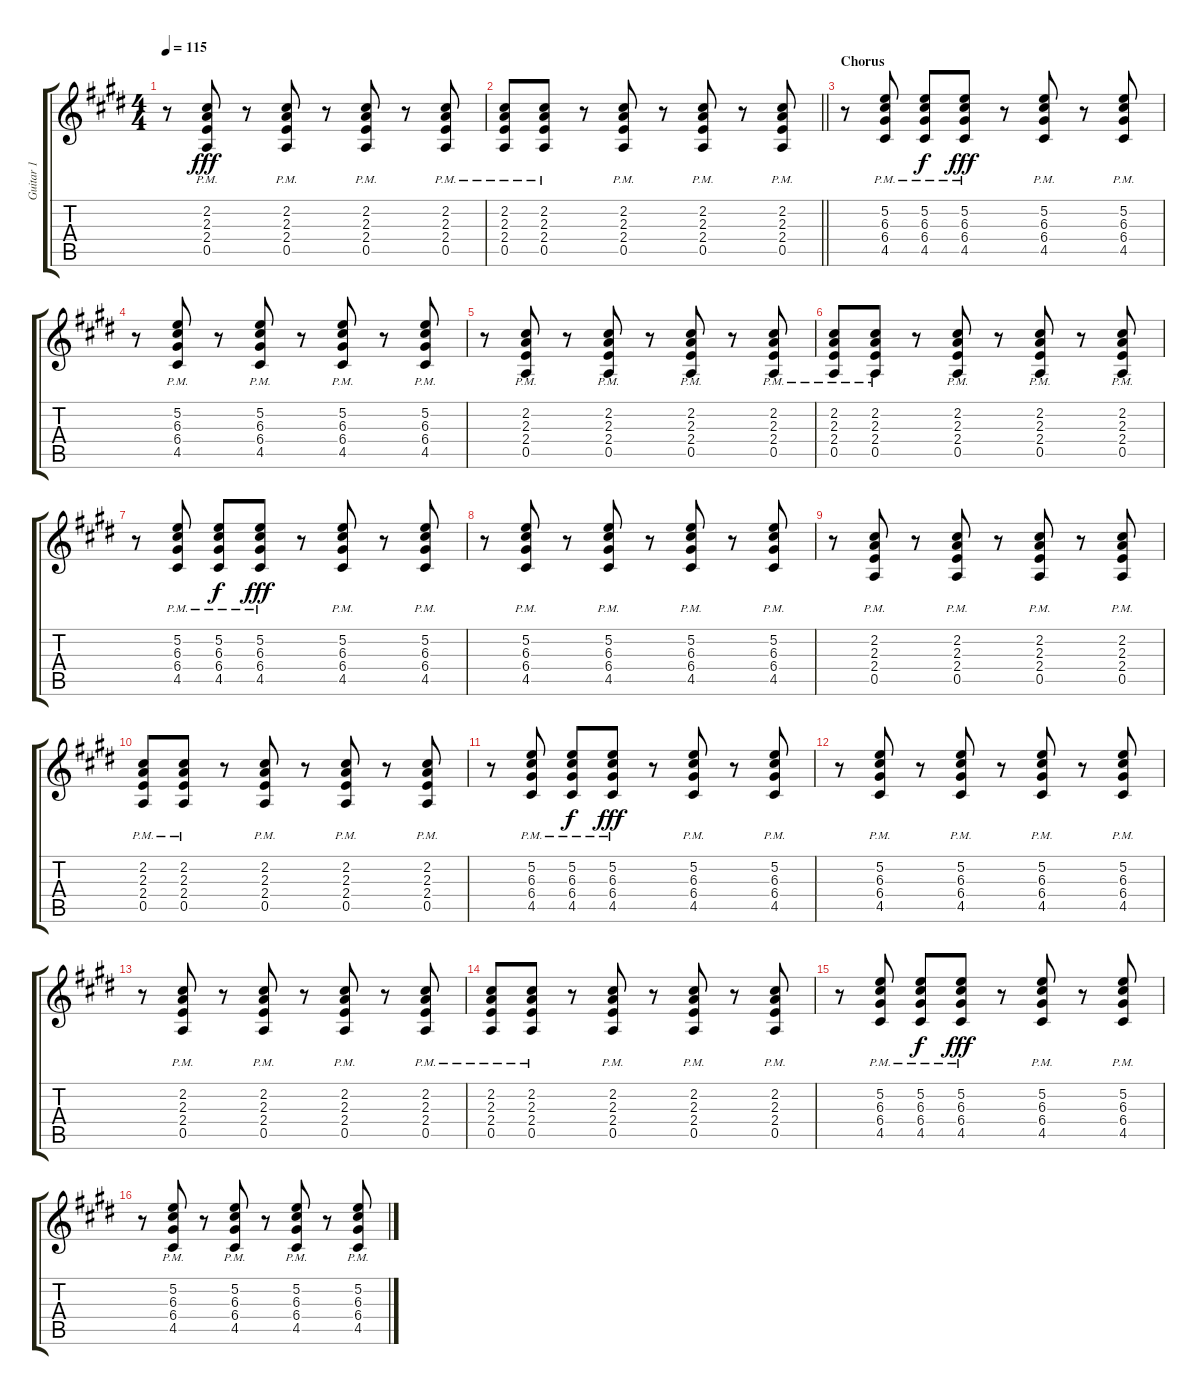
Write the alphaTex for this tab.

\track ("Guitar 1" "Guitar 1") {instrument electricguitarjazz}
\staff {score tabs}
\tuning (E4 B3 G3 D3 A2 E2) {hide}
\ts (4 4)
\tempo 115
\clef g2
\ks c#minor
r.8{dy fff} (2.2{pm} 2.3{pm} 2.4{pm} 0.5{pm}).8 r.8 (2.2{pm} 2.3{pm} 2.4{pm} 0.5{pm}).8 r.8 (2.2{pm} 2.3{pm} 2.4{pm} 0.5{pm}).8 r.8 (2.2{pm} 2.3{pm} 2.4{pm} 0.5{pm}).8 |
\barLineRight lightlight
(2.2{pm} 2.3{pm} 2.4{pm} 0.5{pm}).8 (2.2{pm} 2.3{pm} 2.4{pm} 0.5{pm}).8 r.8 (2.2{pm} 2.3{pm} 2.4{pm} 0.5{pm}).8 r.8 (2.2{pm} 2.3{pm} 2.4{pm} 0.5{pm}).8 r.8 (2.2{pm} 2.3{pm} 2.4{pm} 0.5{pm}).8 |
\section ("" "Chorus")
r.8 (5.2{pm} 6.3{pm} 6.4{pm} 4.5{pm}).8 (5.2{pm} 6.3{pm} 6.4{pm} 4.5{pm}).8{dy f} (5.2{pm} 6.3{pm} 6.4{pm} 4.5{pm}).8{dy fff} r.8 (5.2{pm} 6.3{pm} 6.4{pm} 4.5{pm}).8 r.8 (5.2{pm} 6.3{pm} 6.4{pm} 4.5{pm}).8 |
r.8 (5.2{pm} 6.3{pm} 6.4{pm} 4.5{pm}).8 r.8 (5.2{pm} 6.3{pm} 6.4{pm} 4.5{pm}).8 r.8 (5.2{pm} 6.3{pm} 6.4{pm} 4.5{pm}).8 r.8 (5.2{pm} 6.3{pm} 6.4{pm} 4.5{pm}).8 |
r.8 (2.2{pm} 2.3{pm} 2.4{pm} 0.5{pm}).8 r.8 (2.2{pm} 2.3{pm} 2.4{pm} 0.5{pm}).8 r.8 (2.2{pm} 2.3{pm} 2.4{pm} 0.5{pm}).8 r.8 (2.2{pm} 2.3{pm} 2.4{pm} 0.5{pm}).8 |
(2.2{pm} 2.3{pm} 2.4{pm} 0.5{pm}).8 (2.2{pm} 2.3{pm} 2.4{pm} 0.5{pm}).8 r.8 (2.2{pm} 2.3{pm} 2.4{pm} 0.5{pm}).8 r.8 (2.2{pm} 2.3{pm} 2.4{pm} 0.5{pm}).8 r.8 (2.2{pm} 2.3{pm} 2.4{pm} 0.5{pm}).8 |
r.8 (5.2{pm} 6.3{pm} 6.4{pm} 4.5{pm}).8 (5.2{pm} 6.3{pm} 6.4{pm} 4.5{pm}).8{dy f} (5.2{pm} 6.3{pm} 6.4{pm} 4.5{pm}).8{dy fff} r.8 (5.2{pm} 6.3{pm} 6.4{pm} 4.5{pm}).8 r.8 (5.2{pm} 6.3{pm} 6.4{pm} 4.5{pm}).8 |
r.8 (5.2{pm} 6.3{pm} 6.4{pm} 4.5{pm}).8 r.8 (5.2{pm} 6.3{pm} 6.4{pm} 4.5{pm}).8 r.8 (5.2{pm} 6.3{pm} 6.4{pm} 4.5{pm}).8 r.8 (5.2{pm} 6.3{pm} 6.4{pm} 4.5{pm}).8 |
r.8 (2.2{pm} 2.3{pm} 2.4{pm} 0.5{pm}).8 r.8 (2.2{pm} 2.3{pm} 2.4{pm} 0.5{pm}).8 r.8 (2.2{pm} 2.3{pm} 2.4{pm} 0.5{pm}).8 r.8 (2.2{pm} 2.3{pm} 2.4{pm} 0.5{pm}).8 |
(2.2{pm} 2.3{pm} 2.4{pm} 0.5{pm}).8 (2.2{pm} 2.3{pm} 2.4{pm} 0.5{pm}).8 r.8 (2.2{pm} 2.3{pm} 2.4{pm} 0.5{pm}).8 r.8 (2.2{pm} 2.3{pm} 2.4{pm} 0.5{pm}).8 r.8 (2.2{pm} 2.3{pm} 2.4{pm} 0.5{pm}).8 |
r.8 (5.2{pm} 6.3{pm} 6.4{pm} 4.5{pm}).8 (5.2{pm} 6.3{pm} 6.4{pm} 4.5{pm}).8{dy f} (5.2{pm} 6.3{pm} 6.4{pm} 4.5{pm}).8{dy fff} r.8 (5.2{pm} 6.3{pm} 6.4{pm} 4.5{pm}).8 r.8 (5.2{pm} 6.3{pm} 6.4{pm} 4.5{pm}).8 |
r.8 (5.2{pm} 6.3{pm} 6.4{pm} 4.5{pm}).8 r.8 (5.2{pm} 6.3{pm} 6.4{pm} 4.5{pm}).8 r.8 (5.2{pm} 6.3{pm} 6.4{pm} 4.5{pm}).8 r.8 (5.2{pm} 6.3{pm} 6.4{pm} 4.5{pm}).8 |
r.8 (2.2{pm} 2.3{pm} 2.4{pm} 0.5{pm}).8 r.8 (2.2{pm} 2.3{pm} 2.4{pm} 0.5{pm}).8 r.8 (2.2{pm} 2.3{pm} 2.4{pm} 0.5{pm}).8 r.8 (2.2{pm} 2.3{pm} 2.4{pm} 0.5{pm}).8 |
(2.2{pm} 2.3{pm} 2.4{pm} 0.5{pm}).8 (2.2{pm} 2.3{pm} 2.4{pm} 0.5{pm}).8 r.8 (2.2{pm} 2.3{pm} 2.4{pm} 0.5{pm}).8 r.8 (2.2{pm} 2.3{pm} 2.4{pm} 0.5{pm}).8 r.8 (2.2{pm} 2.3{pm} 2.4{pm} 0.5{pm}).8 |
r.8 (5.2{pm} 6.3{pm} 6.4{pm} 4.5{pm}).8 (5.2{pm} 6.3{pm} 6.4{pm} 4.5{pm}).8{dy f} (5.2{pm} 6.3{pm} 6.4{pm} 4.5{pm}).8{dy fff} r.8 (5.2{pm} 6.3{pm} 6.4{pm} 4.5{pm}).8 r.8 (5.2{pm} 6.3{pm} 6.4{pm} 4.5{pm}).8 |
r.8 (5.2{pm} 6.3{pm} 6.4{pm} 4.5{pm}).8 r.8 (5.2{pm} 6.3{pm} 6.4{pm} 4.5{pm}).8 r.8 (5.2{pm} 6.3{pm} 6.4{pm} 4.5{pm}).8 r.8 (5.2{pm} 6.3{pm} 6.4{pm} 4.5{pm}).8
